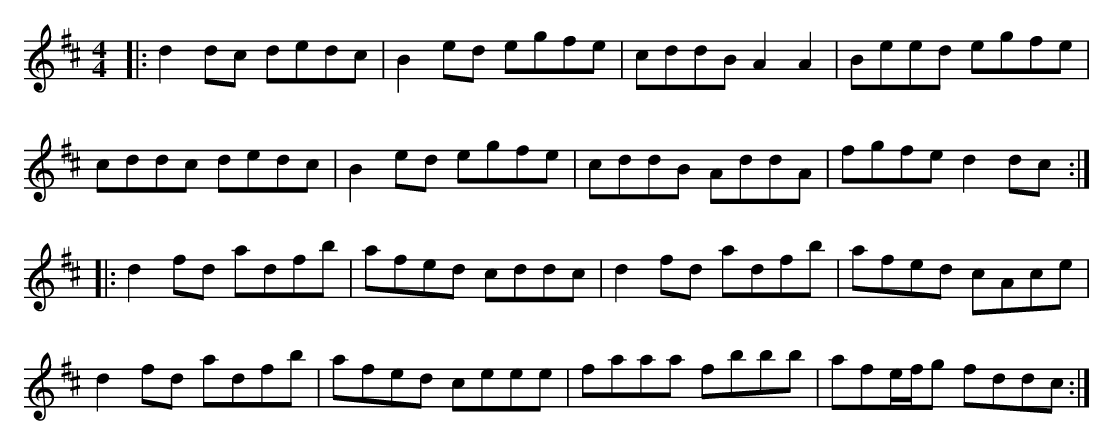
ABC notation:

X:1
M:4/4
K:D
|:d2dc dedc|B2ed egfe|cddB A2A2|Beed egfe|
cddc dedc|B2ed egfe|cddB AddA|fgfe d2dc:|
|:d2fd adfb|afed cddc|d2fd adfb|afed cAce|
d2fd adfb|afed ceee|faaa fbbb|afe/2f/2g fddc:|
